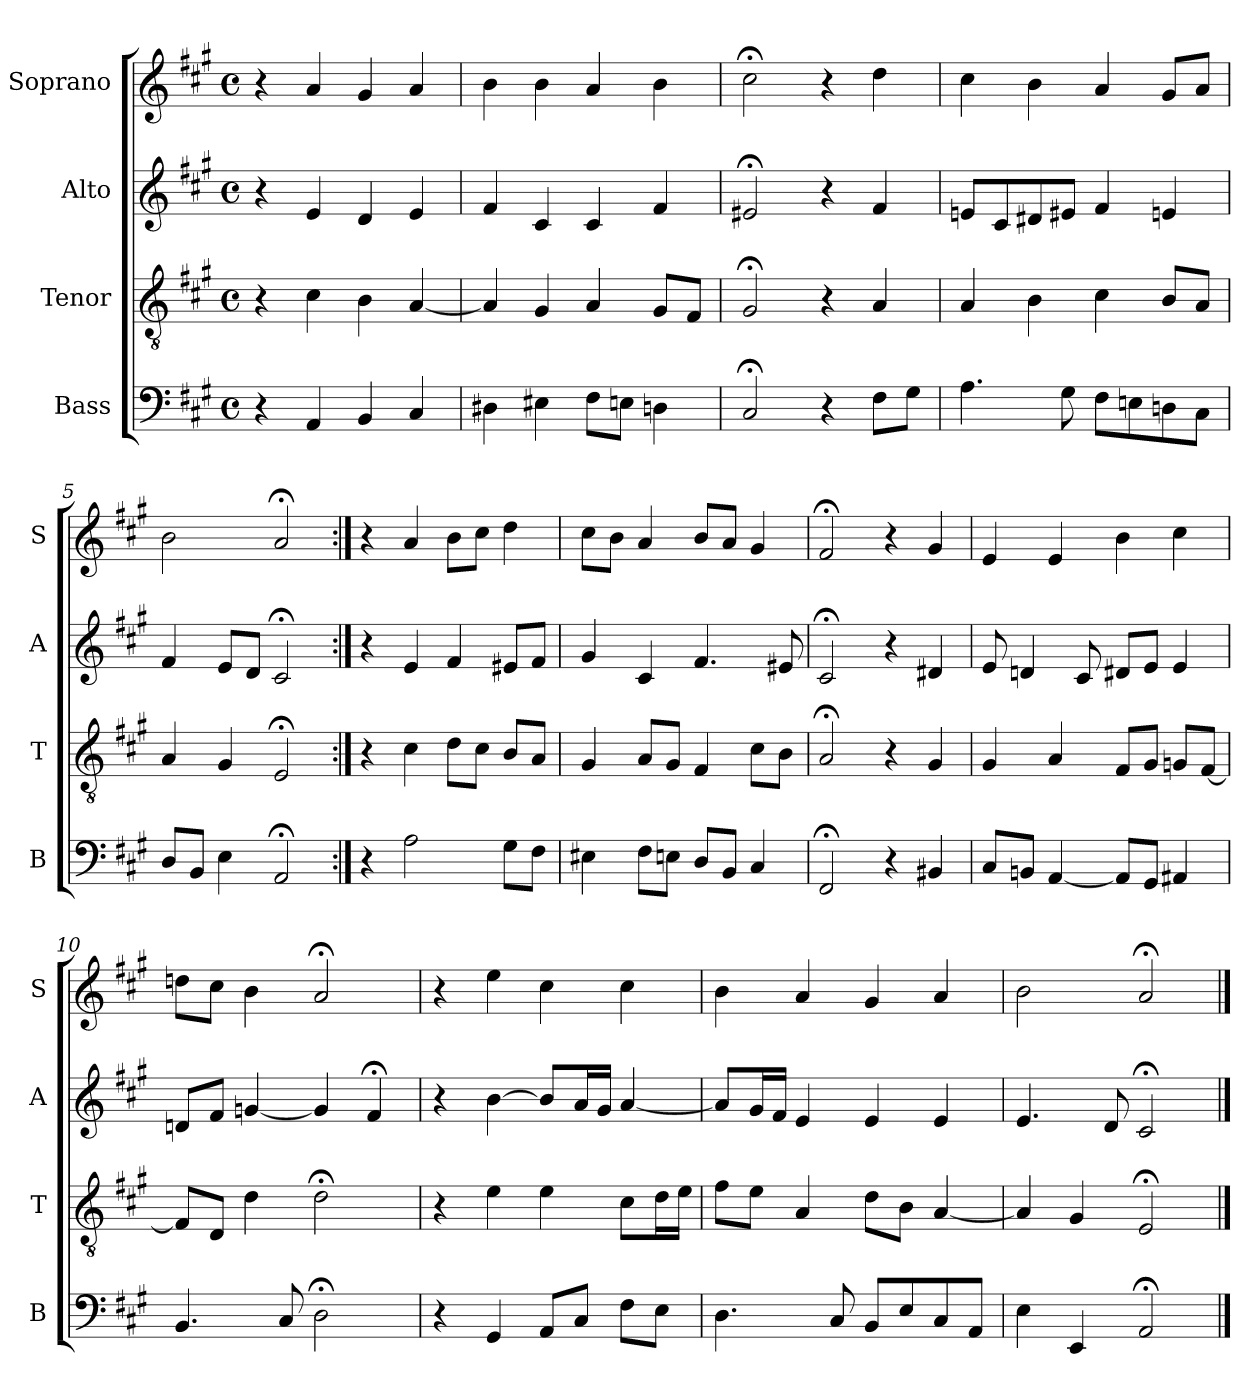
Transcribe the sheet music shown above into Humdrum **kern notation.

**kern	**kern	**kern	**kern
*part4	*part3	*part2	*part1
*staff4	*staff3	*staff2	*staff1
*I"Bass	*I"Tenor	*I"Alto	*I"Soprano
*I'B	*I'T	*I'A	*I'S
*clefF4	*clefGv2	*clefG2	*clefG2
*k[f#c#g#]	*k[f#c#g#]	*k[f#c#g#]	*k[f#c#g#]
*A:	*A:	*A:	*A:
*M4/4	*M4/4	*M4/4	*M4/4
*met(c)	*met(c)	*met(c)	*met(c)
*MM100	*MM100	*MM100	*MM100
=1	=1	=1	=1
4r	4r	4r	4r
4AA	4c#	4e	4a
4BBi	4Bi	4di	4g#i
4C#	[4A	4e	4a
=2	=2	=2	=2
4D#X	4A]	4f#	4b
4E#X	4G#	4c#	4b
8F#L	4A	4c#	4a
8EnJ	.	.	.
4Dn	8G#L	4f#	4b
.	8F#J	.	.
=3	=3	=3	=3
2C#;<	2G#;<	2e#X;<	2cc#;<
4r	4r	4r	4r
8F#L	4A	4f#	4dd
8G#J	.	.	.
=4	=4	=4	=4
4.A	4A	8enL	4cc#
.	.	8c#	.
.	4B	8d#X	4b
8G#	.	8e#XJ	.
8F#L	4c#	4f#	4a
8En	.	.	.
8Dn	8BL	4en	8g#L
8C#J	8AJ	.	8aJ
=5	=5	=5	=5
8DL	4A	4f#	2b
8BBJ	.	.	.
4E	4G#	8eL	.
.	.	8dJ	.
2AA;<	2E;<	2c#;<	2a;<
=6:|!	=6:|!	=6:|!	=6:|!
4r	4r	4r	4r
2A	4c#	4e	4a
.	8dL	4f#	8bL
.	8c#J	.	8cc#J
8G#L	8BL	8e#XL	4dd
8F#J	8AJ	8f#J	.
=7	=7	=7	=7
4E#X	4G#	4g#	8cc#L
.	.	.	8bJ
8F#L	8AL	4c#	4a
8EnJ	8G#J	.	.
8DL	4F#	4.f#	8bL
8BBJ	.	.	8aJ
4C#	8c#L	.	4g#
.	8BJ	8e#X	.
=8	=8	=8	=8
2FF#;<	2A;<	2c#;<	2f#;<
4r	4r	4r	4r
4BB#X	4G#	4d#X	4g#
=9	=9	=9	=9
8C#L	4G#	8e	4e
8BBnJ	.	4dn	.
[4AA	4A	.	4e
.	.	8c#	.
8AAL]	8F#L	8d#XL	4b
8GG#J	8G#J	8eJ	.
4AA#X	8GnL	4e	4cc#
.	[8F#J	.	.
=10	=10	=10	=10
4.BB	8F#L]	8dnL	8ddnL
.	8DJ	8f#J	8cc#J
.	4d	[4gn	4b
8C#	.	.	.
2D;<	2d;<	4g]	2a;<
.	.	4f#;<	.
=11	=11	=11	=11
4r	4r	4r	4r
4GG#	4e	[4b	4ee
8AAL	4e	8bL]	4cc#
8C#J	.	16aL	.
.	.	16g#JJ	.
8F#L	8c#L	[4a	4cc#
8EJ	16dL	.	.
.	16eJJ	.	.
=12	=12	=12	=12
4.D	8f#L	8aL]	4b
.	8eJ	16g#L	.
.	.	16f#JJ	.
.	4A	4e	4a
8C#	.	.	.
8BBL	8dL	4e	4g#
8E	8BJ	.	.
8C#	[4A	4e	4a
8AAJ	.	.	.
=13	=13	=13	=13
4E	4A]	4.e	2b
4EE	4G#	.	.
.	.	8d	.
2AA;<	2E;<	2c#;<	2a;<
==	==	==	==
*-	*-	*-	*-
